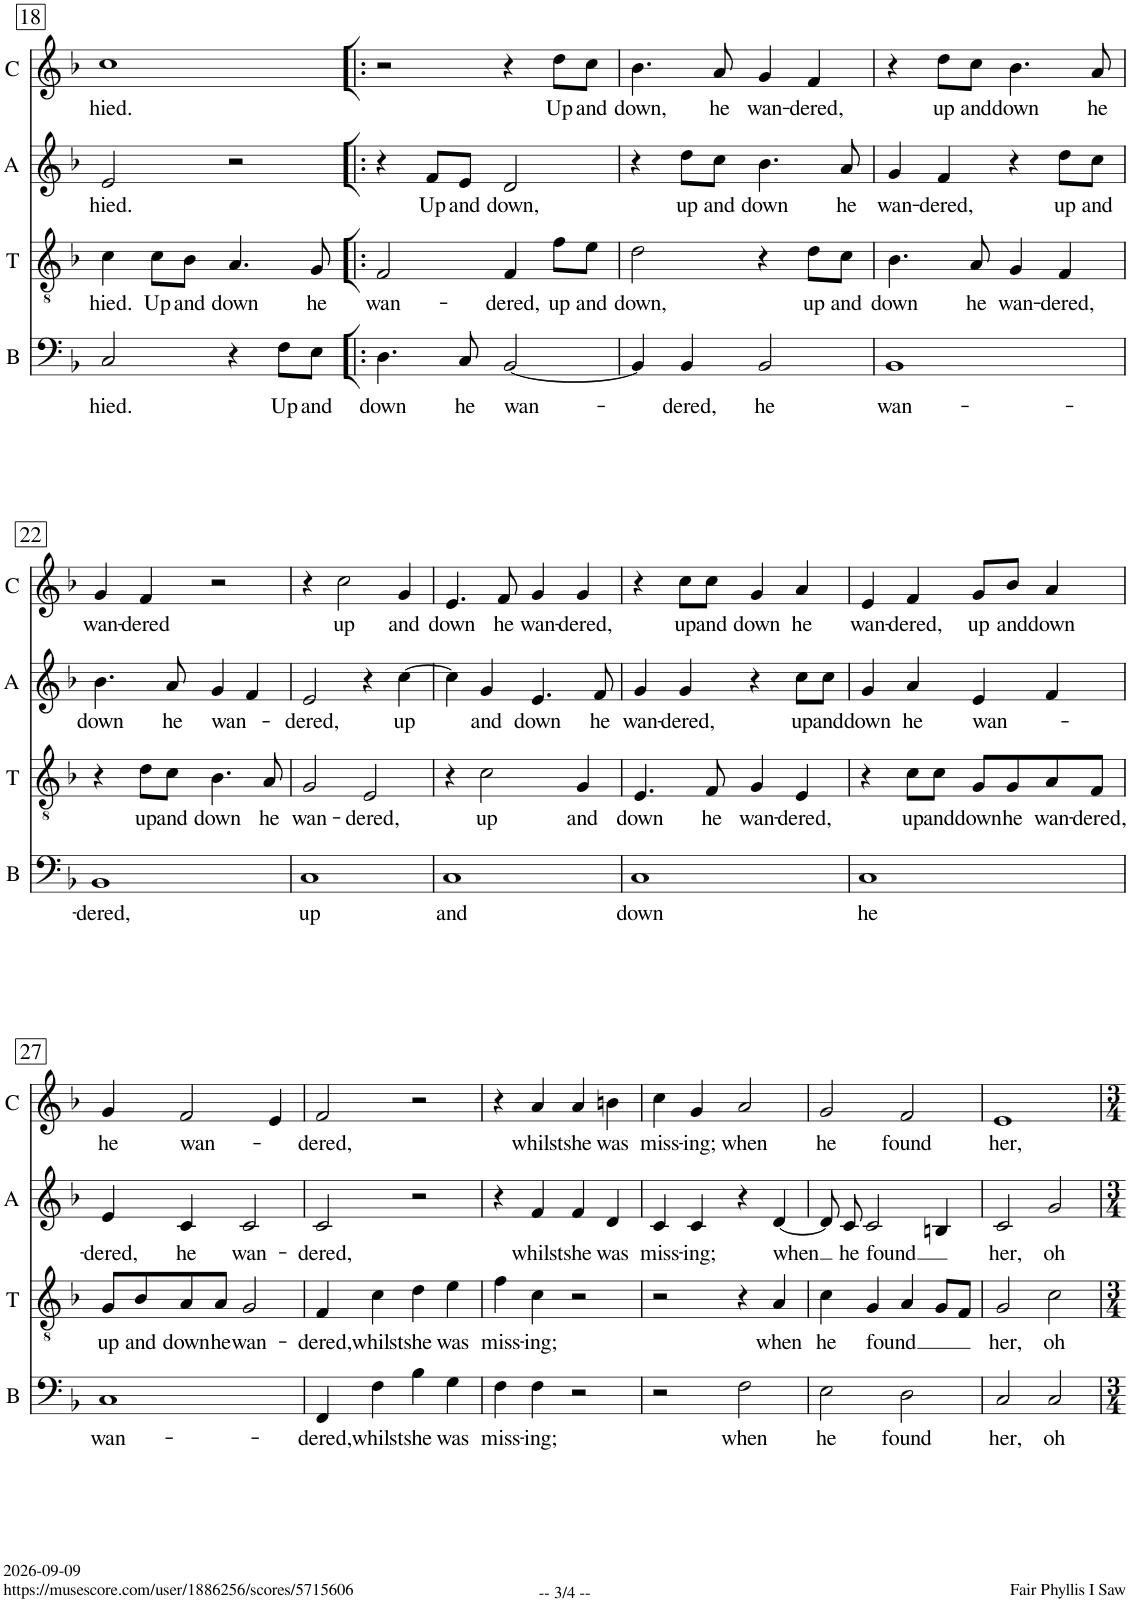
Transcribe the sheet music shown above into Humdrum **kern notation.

**kern	**text	**kern	**text	**kern	**text	**kern	**text
*part4	*part4	*part3	*part3	*part2	*part2	*part1	*part1
*staff4	*staff4	*staff3	*staff3	*staff2	*staff2	*staff1	*staff1
*I"B	*	*I"T	*	*I"A	*	*I"C	*
*I'B	*	*I'T	*	*I'A	*	*I'C	*
!!LO:PB:g=z
*clefF4	*	*clefGv2	*	*clefG2	*	*clefG2	*
*	*	*	*	*Trd1c2	*	*	*
*k[b-]	*	*k[b-]	*	*k[b-]	*	*k[b-]	*
*M2/2	*	*M2/2	*	*M2/2	*	*M2/2	*
*met(c|)	*	*met(c|)	*	*met(c|)	*	*met(c|)	*
=18	=18	=18	=18	=18	=18	=18	=18
!	!LO:LY:b	!	!LO:LY:b	!	!LO:LY:b	!	!LO:LY:b
2C/	hied.	4c\	hied.	2e/	hied.	1cc	hied.
!	!	!	!LO:LY:b	!	!	!	!
.	.	8c\L	Up	.	.	.	.
!	!	!	!LO:LY:b	!	!	!	!
.	.	8B-\J	and	.	.	.	.
!	!	!	!LO:LY:b	!	!	!	!
4r	.	4.A/	down	2r	.	.	.
!	!LO:LY:b	!	!	!	!	!	!
8F\L	Up	.	.	.	.	.	.
!	!LO:LY:b	!	!LO:LY:b	!	!	!	!
8E\J	and	8G/	he	.	.	.	.
=19!|:	=19!|:	=19!|:	=19!|:	=19!|:	=19!|:	=19!|:	=19!|:
!	!LO:LY:b	!	!LO:LY:b	!	!	!	!
4.D\	down	2F/	wan-	4r	.	2r	.
!	!	!	!	!	!LO:LY:b	!	!
.	.	.	.	8f/L	Up	.	.
!	!LO:LY:b	!	!	!	!LO:LY:b	!	!
8C/	he	.	.	8e/J	and	.	.
!	!LO:LY:b	!	!LO:LY:b	!	!LO:LY:b	!	!
[2BB-/	wan-	4F/	-dered,	2d/	down,	4r	.
!	!	!	!LO:LY:b	!	!	!	!LO:LY:b
.	.	8f\L	up	.	.	8dd\L	Up
!	!	!	!LO:LY:b	!	!	!	!LO:LY:b
.	.	8e\J	and	.	.	8cc\J	and
=20	=20	=20	=20	=20	=20	=20	=20
!	!	!	!LO:LY:b	!	!	!	!LO:LY:b
4BB-/]	.	2d\	down,	4r	.	4.b-\	down,
!	!LO:LY:b	!	!	!	!LO:LY:b	!	!
4BB-/	-dered,	.	.	8dd\L	up	.	.
!	!	!	!	!	!LO:LY:b	!	!LO:LY:b
.	.	.	.	8cc\J	and	8a/	he
!	!LO:LY:b	!	!	!	!LO:LY:b	!	!LO:LY:b
2BB-/	he	4r	.	4.b-\	down	4g/	wan-
!	!	!	!LO:LY:b	!	!	!	!LO:LY:b
.	.	8d\L	up	.	.	4f/	-dered,
!	!	!	!LO:LY:b	!	!LO:LY:b	!	!
.	.	8c\J	and	8a/	he	.	.
=21	=21	=21	=21	=21	=21	=21	=21
!	!LO:LY:b	!	!LO:LY:b	!	!LO:LY:b	!	!
1BB-	wan-	4.B-\	down	4g/	wan-	4r	.
!	!	!	!	!	!LO:LY:b	!	!LO:LY:b
.	.	.	.	4f/	-dered,	8dd\L	up
!	!	!	!LO:LY:b	!	!	!	!LO:LY:b
.	.	8A/	he	.	.	8cc\J	and
!	!	!	!LO:LY:b	!	!	!	!LO:LY:b
.	.	4G/	wan-	4r	.	4.b-\	down
!	!	!	!LO:LY:b	!	!LO:LY:b	!	!
.	.	4F/	-dered,	8dd\L	up	.	.
!	!	!	!	!	!LO:LY:b	!	!LO:LY:b
.	.	.	.	8cc\J	and	8a/	he
!!LO:LB:g=z
=22	=22	=22	=22	=22	=22	=22	=22
!	!LO:LY:b	!	!	!	!LO:LY:b	!	!LO:LY:b
1BB-	-dered,	4r	.	4.b-\	down	4g/	wan-
!	!	!	!LO:LY:b	!	!	!	!LO:LY:b
.	.	8d\L	up	.	.	4f/	-dered
!	!	!	!LO:LY:b	!	!LO:LY:b	!	!
.	.	8c\J	and	8a/	he	.	.
!	!	!	!LO:LY:b	!	!LO:LY:b	!	!
.	.	4.B-\	down	4g/	wan-	2r	.
.	.	.	.	4f/	.	.	.
!	!	!	!LO:LY:b	!	!	!	!
.	.	8A/	he	.	.	.	.
=23	=23	=23	=23	=23	=23	=23	=23
!	!LO:LY:b	!	!LO:LY:b	!	!LO:LY:b	!	!
1C	up	2G/	wan-	2e/	-dered,	4r	.
!	!	!	!	!	!	!	!LO:LY:b
.	.	.	.	.	.	2cc\	up
!	!	!	!LO:LY:b	!	!	!	!
.	.	2E/	-dered,	4r	.	.	.
!	!	!	!	!	!LO:LY:b	!	!LO:LY:b
.	.	.	.	[4cc\	up	4g/	and
=24	=24	=24	=24	=24	=24	=24	=24
!	!LO:LY:b	!	!	!	!	!	!LO:LY:b
1C	and	4r	.	4cc\]	.	4.e/	down
!	!	!	!LO:LY:b	!	!LO:LY:b	!	!
.	.	2c\	up	4g/	and	.	.
!	!	!	!	!	!	!	!LO:LY:b
.	.	.	.	.	.	8f/	he
!	!	!	!	!	!LO:LY:b	!	!LO:LY:b
.	.	.	.	4.e/	down	4g/	wan-
!	!	!	!LO:LY:b	!	!	!	!LO:LY:b
.	.	4G/	and	.	.	4g/	-dered,
!	!	!	!	!	!LO:LY:b	!	!
.	.	.	.	8f/	he	.	.
=25	=25	=25	=25	=25	=25	=25	=25
!	!LO:LY:b	!	!LO:LY:b	!	!LO:LY:b	!	!
1C	down	4.E/	down	4g/	wan-	4r	.
!	!	!	!	!	!LO:LY:b	!	!LO:LY:b
.	.	.	.	4g/	-dered,	8cc\L	up
!	!	!	!LO:LY:b	!	!	!	!LO:LY:b
.	.	8F/	he	.	.	8cc\J	and
!	!	!	!LO:LY:b	!	!	!	!LO:LY:b
.	.	4G/	wan-	4r	.	4g/	down
!	!	!	!LO:LY:b	!	!LO:LY:b	!	!LO:LY:b
.	.	4E/	-dered,	8cc\L	up	4a/	he
!	!	!	!	!	!LO:LY:b	!	!
.	.	.	.	8cc\J	and	.	.
=26	=26	=26	=26	=26	=26	=26	=26
!	!LO:LY:b	!	!	!	!LO:LY:b	!	!LO:LY:b
1C	he	4r	.	4g/	down	4e/	wan-
!	!	!	!LO:LY:b	!	!LO:LY:b	!	!LO:LY:b
.	.	8c\L	up	4a/	he	4f/	-dered,
!	!	!	!LO:LY:b	!	!	!	!
.	.	8c\J	and	.	.	.	.
!	!	!	!LO:LY:b	!	!LO:LY:b	!	!LO:LY:b
.	.	8G/L	down	4e/	wan-	8g/L	up
!	!	!	!LO:LY:b	!	!	!	!LO:LY:b
.	.	8G/	he	.	.	8b-/J	and
!	!	!	!LO:LY:b	!	!	!	!LO:LY:b
.	.	8A/	wan-	4f/	.	4a/	down
!	!	!	!LO:LY:b	!	!	!	!
.	.	8F/J	-dered,	.	.	.	.
!!LO:LB:g=z
=27	=27	=27	=27	=27	=27	=27	=27
!	!LO:LY:b	!	!LO:LY:b	!	!LO:LY:b	!	!LO:LY:b
1C	wan-	8G/L	up	4e/	-dered,	4g/	he
!	!	!	!LO:LY:b	!	!	!	!
.	.	8B-/	and	.	.	.	.
!	!	!	!LO:LY:b	!	!LO:LY:b	!	!LO:LY:b
.	.	8A/	down	4c/	he	2f/	wan-
!	!	!	!LO:LY:b	!	!	!	!
.	.	8A/J	he	.	.	.	.
!	!	!	!LO:LY:b	!	!LO:LY:b	!	!
.	.	2G/	wan-	2c/	wan-	.	.
.	.	.	.	.	.	4e/	.
=28	=28	=28	=28	=28	=28	=28	=28
!	!LO:LY:b	!	!LO:LY:b	!	!LO:LY:b	!	!LO:LY:b
4FF/	-dered,	4F/	-dered,	2c/	-dered,	2f/	-dered,
!	!LO:LY:b	!	!LO:LY:b	!	!	!	!
4F\	whilst	4c\	whilst	.	.	.	.
!	!LO:LY:b	!	!LO:LY:b	!	!	!	!
4B-\	she	4d\	she	2r	.	2r	.
!	!LO:LY:b	!	!LO:LY:b	!	!	!	!
4G\	was	4e\	was	.	.	.	.
=29	=29	=29	=29	=29	=29	=29	=29
!	!LO:LY:b	!	!LO:LY:b	!	!	!	!
4F\	miss-	4f\	miss-	4r	.	4r	.
!	!LO:LY:b	!	!LO:LY:b	!	!LO:LY:b	!	!LO:LY:b
4F\	-ing;	4c\	-ing;	4f/	whilst	4a/	whilst
!	!	!	!	!	!LO:LY:b	!	!LO:LY:b
2r	.	2r	.	4f/	she	4a/	she
!	!	!	!	!	!LO:LY:b	!	!LO:LY:b
.	.	.	.	4d/	was	4bn\	was
=30	=30	=30	=30	=30	=30	=30	=30
!	!	!	!	!	!LO:LY:b	!	!LO:LY:b
2r	.	2r	.	4c/	miss-	4cc\	miss-
!	!	!	!	!	!LO:LY:b	!	!LO:LY:b
.	.	.	.	4c/	-ing;	4g/	-ing;
!	!LO:LY:b	!	!	!	!	!	!LO:LY:b
2F\	when	4r	.	4r	.	2a/	when
!	!	!	!LO:LY:b	!	!LO:LY:b	!	!
.	.	4A/	when	[4d/	when	.	.
=31	=31	=31	=31	=31	=31	=31	=31
!	!LO:LY:b	!	!LO:LY:b	!	!	!	!LO:LY:b
2E\	he	4c\	he	8d/]	.	2g/	he
!	!	!	!	!	!LO:LY:b	!	!
.	.	.	.	8c/	he	.	.
!	!	!	!LO:LY:b	!	!LO:LY:b	!	!
.	.	4G/	found	2c/	found	.	.
!	!LO:LY:b	!	!	!	!	!	!LO:LY:b
2D\	found	4A/	.	.	.	2f/	found
.	.	8G/L	.	4Bn/	.	.	.
.	.	8F/J	.	.	.	.	.
=32	=32	=32	=32	=32	=32	=32	=32
!	!LO:LY:b	!	!LO:LY:b	!	!LO:LY:b	!	!LO:LY:b
2C/	her,	2G/	her,	2c/	her,	1e	her,
!	!LO:LY:b	!	!LO:LY:b	!	!LO:LY:b	!	!
2C/	oh	2c\	oh	2g/	oh	.	.
=	=	=	=	=	=	=	=
*-	*-	*-	*-	*-	*-	*-	*-
